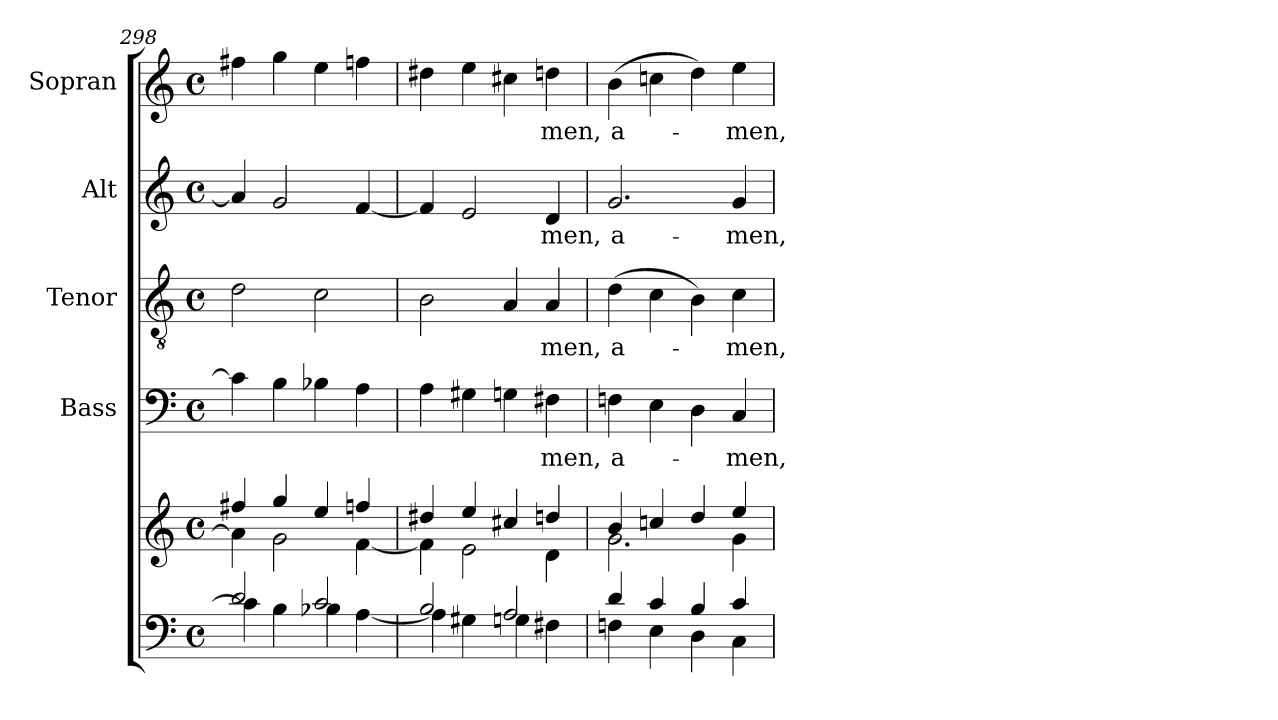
**kern	**kern	**kern	**text	**kern	**text	**kern	**text	**kern	**text
*part5	*part5	*part4	*part4	*part3	*part3	*part2	*part2	*part1	*part1
*staff6	*staff5	*staff4	*staff4	*staff3	*staff3	*staff2	*staff2	*staff1	*staff1
*	*	*I"Bass	*	*I"Tenor	*	*I"Alt	*	*I"Sopran	*
*	*	*I'B.	*	*I'T.	*	*I'A.	*	*I'S.	*
*clefF4	*clefG2	*clefF4	*	*clefGv2	*	*clefG2	*	*clefG2	*
*k[]	*k[]	*k[]	*	*k[]	*	*k[]	*	*k[]	*
*C:	*C:	*C:	*	*C:	*	*C:	*	*C:	*
*M4/4	*M4/4	*M4/4	*	*M4/4	*	*M4/4	*	*M4/4	*
*met(c)	*met(c)	*met(c)	*	*met(c)	*	*met(c)	*	*met(c)	*
=298	=298	=298	=298	=298	=298	=298	=298	=298	=298
*^	*^	*	*	*	*	*	*	*	*
2d/	4c\]	4ff#X/	4a\]	4c\]	.	2d\	.	4a/]	.	4ff#X\	.
.	4B\	4gg/	2g\	4B\	.	.	.	2g/	.	4gg\	.
2c/	4B-X\	4ee/	.	4B-X\	.	2c\	.	.	.	4ee\	.
.	[<4A\	4ffn/	[<4f\	4A\	.	.	.	[4f/	.	4ffn\	.
=299	=299	=299	=299	=299	=299	=299	=299	=299	=299	=299	=299
2B/	4A\]	4dd#X/	4f\]	4A\	.	2B\	.	4f/]	.	4dd#X\	.
.	4G#X\	4ee/	2e\	4G#X\	.	.	.	2e/	.	4ee\	.
2A/	4Gn\	4cc#X/	.	4Gn\	.	4A/	.	.	.	4cc#X\	.
!	!	!	!	!	!LO:LY:b	!	!LO:LY:b	!	!LO:LY:b	!	!LO:LY:b
.	4F#X\	4ddn/	4d\	4F#X\	-men,	4A/	-men,	4d/	-men,	4ddn\	-men,
!!LO:LB:g=z
=300	=300	=300	=300	=300	=300	=300	=300	=300	=300	=300	=300
!	!	!	!	!	!LO:LY:b	!	!LO:LY:b	!	!LO:LY:b	!	!LO:LY:b
4d/	4Fn\	4b/	2.g\	4Fn\	a-	(>4d\	a-	2.g/	a-	(>4b\	a-
4c/	4E\	4ccn/	.	4E\	.	4c\	.	.	.	4ccn\	.
4B/	4D\	4dd/	.	4D\	.	4B\)	.	.	.	4dd\)	.
!	!	!	!	!	!LO:LY:b	!	!LO:LY:b	!	!LO:LY:b	!	!LO:LY:b
4c/	4C\	4ee/	4g\	4C/	-men,	4c\	-men,	4g/	-men,	4ee\	-men,
*v	*v	*	*	*	*	*	*	*	*	*	*
*	*v	*v	*	*	*	*	*	*	*	*
=	=	=	=	=	=	=	=	=	=
*-	*-	*-	*-	*-	*-	*-	*-	*-	*-
